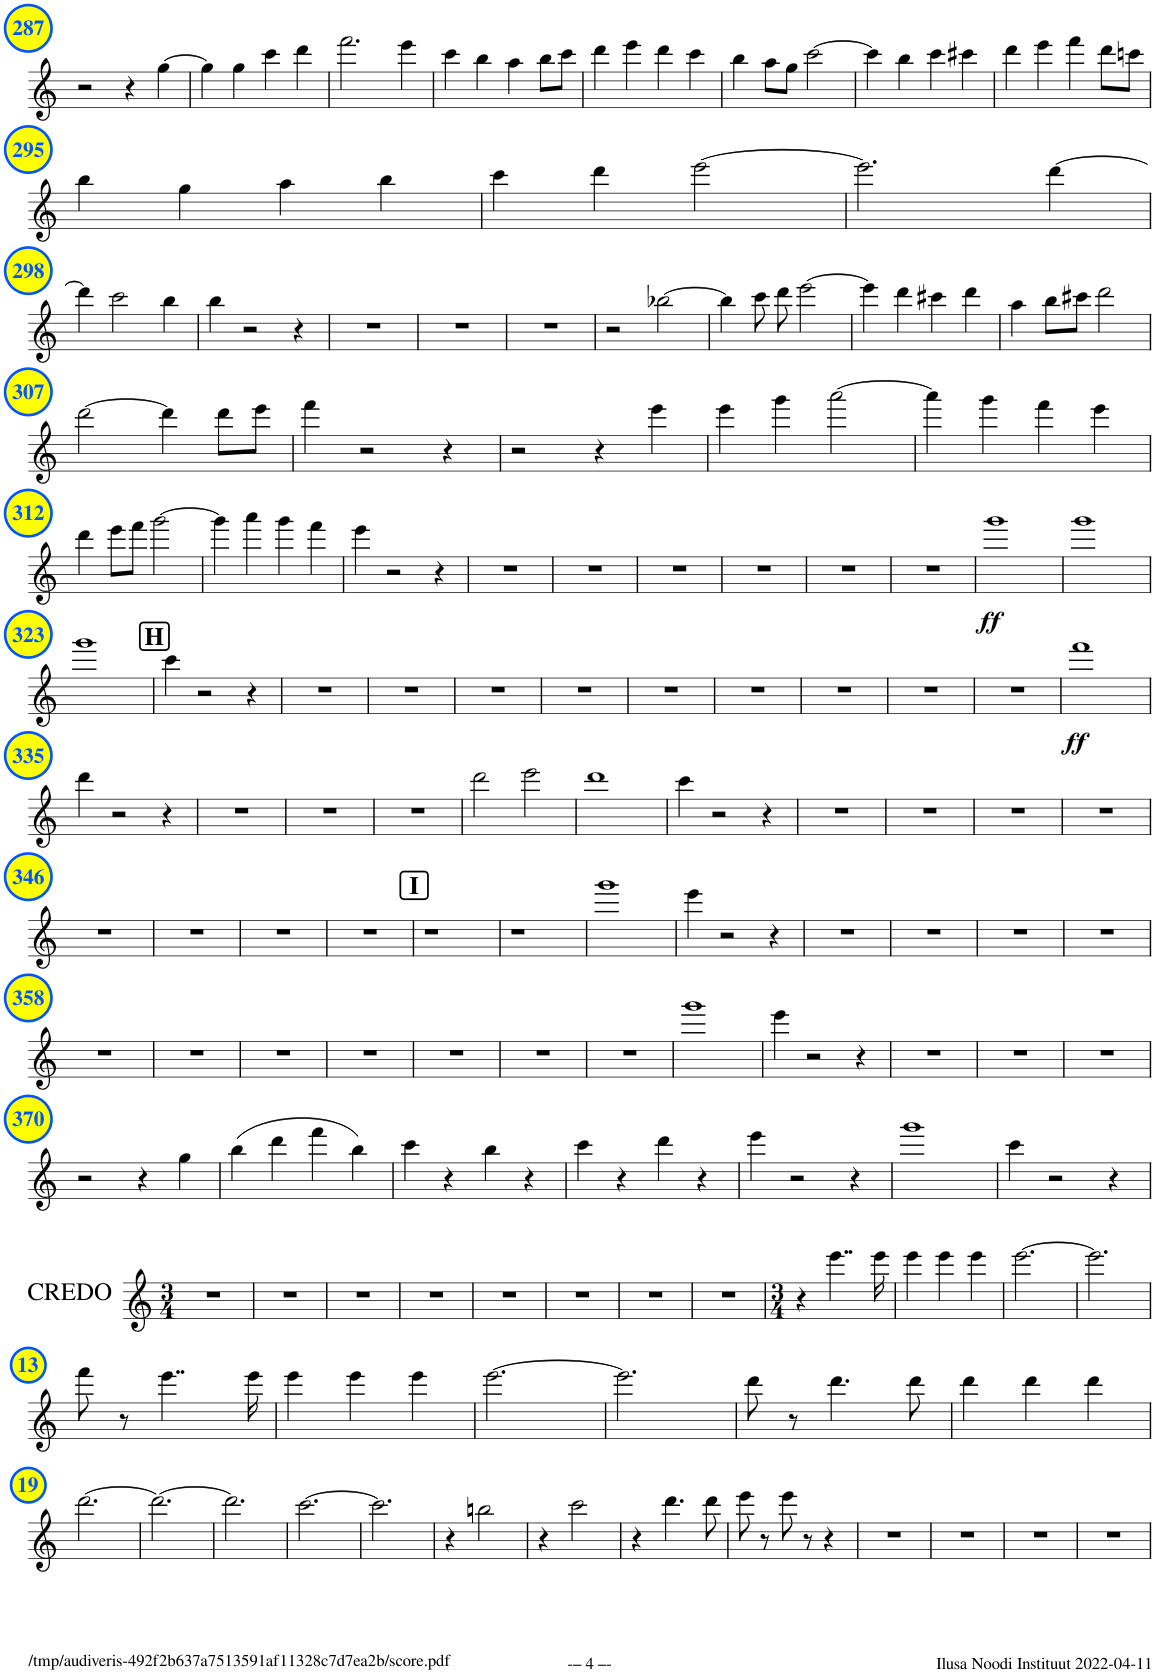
**kern	**dynam
*part1	*part1
*staff1	*staff1
*I"Voice	*
!!LO:PB:g=z
*clefG2	*
*k[]	*
*M4/4	*
*met(c)	*
=287	=287
2r	.
4r	.
[>4gg\	.
=288	=288
4gg\]	.
4gg\	.
4ccc\	.
4ddd\	.
=289	=289
2.fff\	.
4eee\	.
=290	=290
4ccc\	.
4bb\	.
4aa\	.
8bb\L	.
8ccc\J	.
=291	=291
4ddd\	.
4eee\	.
4ddd\	.
4ccc\	.
=292	=292
4bb\	.
8aa\L	.
8gg\J	.
[2ccc\	.
=293	=293
4ccc\]	.
4bb\	.
4ccc\	.
4ccc#X\	.
=294	=294
4ddd\	.
4eee\	.
4fff\	.
8ddd\L	.
8cccn\J	.
!!LO:LB:g=z
=295	=295
4bb\	.
4gg\	.
4aa\	.
4bb\	.
=296	=296
4ccc\	.
4ddd\	.
[2eee\	.
=297	=297
2.eee\]	.
[4ddd\	.
!!LO:LB:g=z
=298	=298
4ddd\]	.
2ccc\	.
4bb\	.
=299	=299
4bb\	.
2r	.
4r	.
=300	=300
1r	.
=301	=301
1r	.
=302	=302
1r	.
=303	=303
2r	.
[>2bb-X\	.
=304	=304
4bb-\]	.
8ccc\	.
8ddd\	.
[2eee\	.
=305	=305
4eee\]	.
4ddd\	.
4ccc#X\	.
4ddd\	.
=306	=306
4aa\	.
8bb\L	.
8ccc#X\J	.
2ddd\	.
!!LO:LB:g=z
=307	=307
[>2ddd\	.
4ddd\]	.
8ddd\L	.
8eee\J	.
=308	=308
4fff\	.
2r	.
4r	.
=309	=309
2r	.
4r	.
4eee\	.
=310	=310
4eee\	.
4ggg\	.
[>2aaa\	.
=311	=311
4aaa\]	.
4ggg\	.
4fff\	.
4eee\	.
!!LO:LB:g=z
=312	=312
4ddd\	.
8eee\L	.
8fff\J	.
[2ggg\	.
=313	=313
4ggg\]	.
4aaa\	.
4ggg\	.
4fff\	.
=314	=314
4eee\	.
2r	.
4r	.
=315	=315
1r	.
=316	=316
1r	.
=317	=317
1r	.
=318	=318
1r	.
=319	=319
1r	.
=320	=320
1r	.
=321	=321
!	!LO:DY:b
1ggg	ff
=322	=322
1ggg	.
!!LO:LB:g=z
=323	=323
1ggg	.
!!LO:REH:place=s1:a:B:cj:fs=14:t=H
=324	=324
4ccc\	.
2r	.
4r	.
=325	=325
1r	.
=326	=326
1r	.
=327	=327
1r	.
=328	=328
1r	.
=329	=329
1r	.
=330	=330
1r	.
=331	=331
1r	.
=332	=332
1r	.
=333	=333
1r	.
=334	=334
!	!LO:DY:b
1fff	ff
!!LO:LB:g=z
=335	=335
4ddd\	.
2r	.
4r	.
=336	=336
1r	.
=337	=337
1r	.
=338	=338
1r	.
=339	=339
2ddd\	.
2eee\	.
=340	=340
1ddd	.
=341	=341
4ccc\	.
2r	.
4r	.
=342	=342
1r	.
=343	=343
1r	.
=344	=344
1r	.
=345	=345
1r	.
!!LO:LB:g=z
=346	=346
1r	.
=347	=347
1r	.
=348	=348
1r	.
=349	=349
1r	.
!!LO:REH:place=s1:a:B:cj:fs=14:t=I
=350	=350
1r	.
=351	=351
1r	.
=352	=352
1ggg	.
=353	=353
4eee\	.
2r	.
4r	.
=354	=354
1r	.
=355	=355
1r	.
=356	=356
1r	.
=357	=357
1r	.
!!LO:LB:g=z
=358	=358
1r	.
=359	=359
1r	.
=360	=360
1r	.
=361	=361
1r	.
=362	=362
1r	.
=363	=363
1r	.
=364	=364
1r	.
=365	=365
1ggg	.
=366	=366
4eee\	.
2r	.
4r	.
=367	=367
1r	.
=368	=368
1r	.
=369	=369
1r	.
!!LO:LB:g=z
=370	=370
2r	.
4r	.
4gg\	.
=371	=371
(4bb\	.
4ddd\	.
4fff\	.
4bb\)	.
=372	=372
4ccc\	.
4r	.
4bb\	.
4r	.
=373	=373
4ccc\	.
4r	.
4ddd\	.
4r	.
=374	=374
4eee\	.
2r	.
4r	.
=375	=375
1ggg	.
=376	=376
4ccc\	.
2r	.
4r	.
!!LO:LB:g=z
=1	=1
*M3/4	*
2.r	.
=2	=2
2.r	.
=3	=3
2.r	.
=4	=4
2.r	.
=5	=5
2.r	.
=6	=6
2.r	.
=7	=7
2.r	.
=8	=8
2.r	.
=9	=9
*M3/4	*
4r	.
4..eee\	.
16eee\	.
=10	=10
4eee\	.
4eee\	.
4eee\	.
=11	=11
[2.eee\	.
=12	=12
2.eee\]	.
!!LO:LB:g=z
=13	=13
8fff\	.
8r	.
4..eee\	.
16eee\	.
=14	=14
4eee\	.
4eee\	.
4eee\	.
=15	=15
[2.eee\	.
=16	=16
2.eee\]	.
=17	=17
8ddd\	.
8r	.
4.ddd\	.
8ddd\	.
=18	=18
4ddd\	.
4ddd\	.
4ddd\	.
!!LO:LB:g=z
=19	=19
[>2.ddd\	.
=20	=20
2.ddd\_	.
=21	=21
2.ddd\]	.
=22	=22
[2.ccc\	.
=23	=23
2.ccc\]	.
=24	=24
4r	.
2bbn\	.
=25	=25
4r	.
2ccc\	.
=26	=26
4r	.
4.ddd\	.
8ddd\	.
=27	=27
8eee\	.
8r	.
8eee\	.
8r	.
4r	.
=28	=28
2.r	.
=29	=29
2.r	.
=30	=30
2.r	.
=31	=31
2.r	.
=	=
*-	*-
